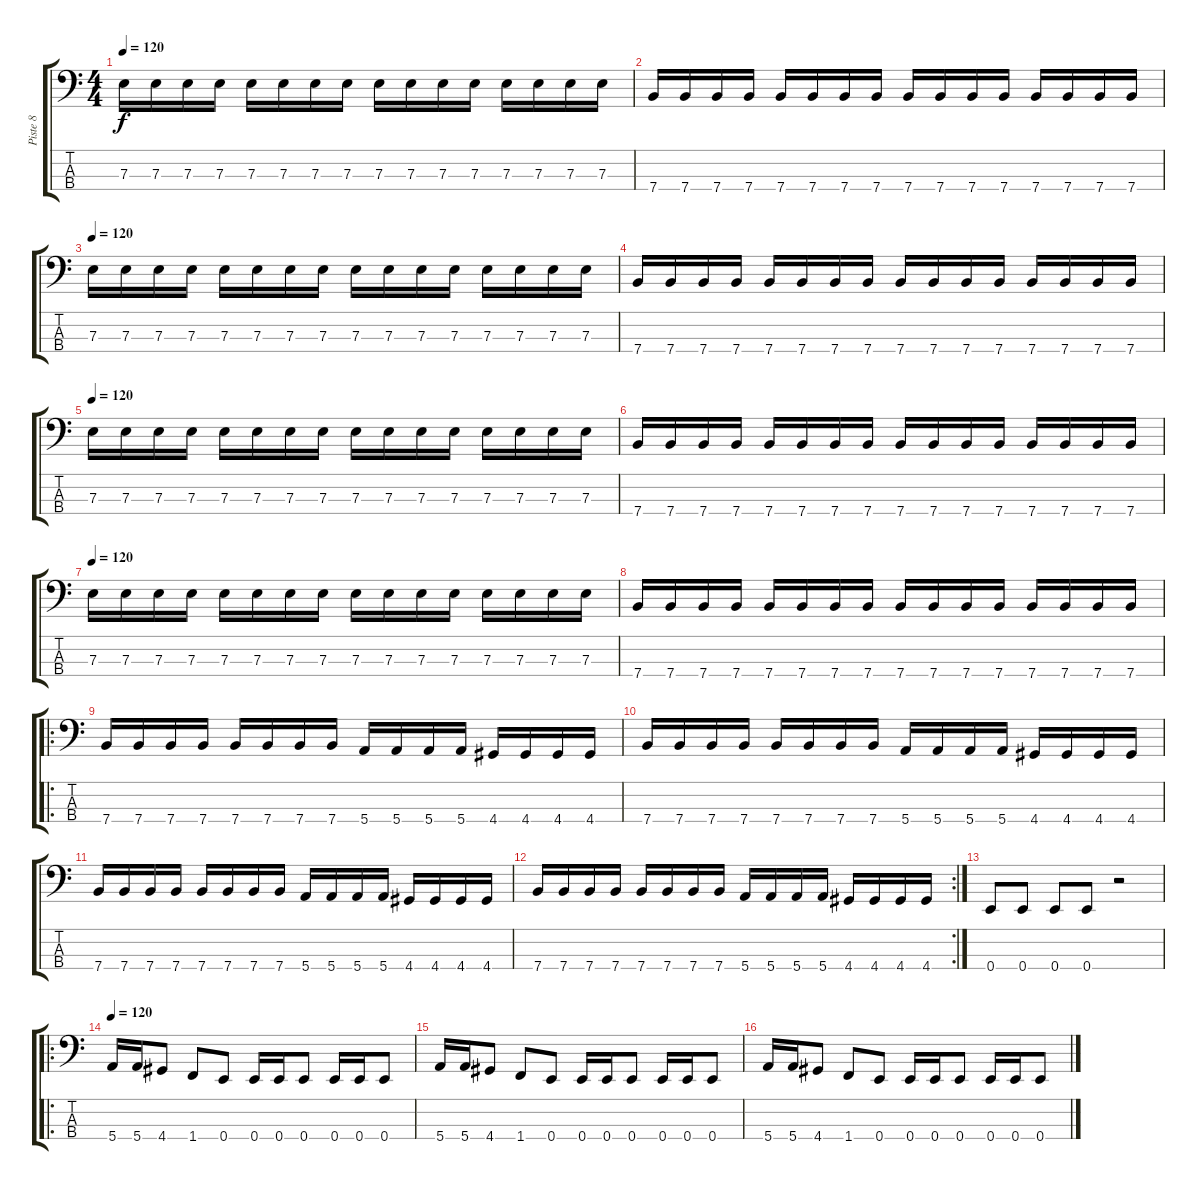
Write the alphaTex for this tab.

\track ("Piste 8" "Piste 8") {instrument electricbasspick}
\staff {score tabs}
\tuning (G2 D2 A1 E1) {hide}
\ts (4 4)
\tempo 120
\clef f4
\ks c
7.3.16{dy f} 7.3.16 7.3.16 7.3.16 7.3.16 7.3.16 7.3.16 7.3.16 7.3.16 7.3.16 7.3.16 7.3.16 7.3.16 7.3.16 7.3.16 7.3.16 |
7.4.16 7.4.16 7.4.16 7.4.16 7.4.16 7.4.16 7.4.16 7.4.16 7.4.16 7.4.16 7.4.16 7.4.16 7.4.16 7.4.16 7.4.16 7.4.16 |
\tempo 120
7.3.16 7.3.16 7.3.16 7.3.16 7.3.16 7.3.16 7.3.16 7.3.16 7.3.16 7.3.16 7.3.16 7.3.16 7.3.16 7.3.16 7.3.16 7.3.16 |
7.4.16 7.4.16 7.4.16 7.4.16 7.4.16 7.4.16 7.4.16 7.4.16 7.4.16 7.4.16 7.4.16 7.4.16 7.4.16 7.4.16 7.4.16 7.4.16 |
\tempo 120
7.3.16 7.3.16 7.3.16 7.3.16 7.3.16 7.3.16 7.3.16 7.3.16 7.3.16 7.3.16 7.3.16 7.3.16 7.3.16 7.3.16 7.3.16 7.3.16 |
7.4.16 7.4.16 7.4.16 7.4.16 7.4.16 7.4.16 7.4.16 7.4.16 7.4.16 7.4.16 7.4.16 7.4.16 7.4.16 7.4.16 7.4.16 7.4.16 |
\tempo 120
7.3.16 7.3.16 7.3.16 7.3.16 7.3.16 7.3.16 7.3.16 7.3.16 7.3.16 7.3.16 7.3.16 7.3.16 7.3.16 7.3.16 7.3.16 7.3.16 |
7.4.16 7.4.16 7.4.16 7.4.16 7.4.16 7.4.16 7.4.16 7.4.16 7.4.16 7.4.16 7.4.16 7.4.16 7.4.16 7.4.16 7.4.16 7.4.16 |
\ro
7.4.16 7.4.16 7.4.16 7.4.16 7.4.16 7.4.16 7.4.16 7.4.16 5.4.16 5.4.16 5.4.16 5.4.16 4.4.16 4.4.16 4.4.16 4.4.16 |
7.4.16 7.4.16 7.4.16 7.4.16 7.4.16 7.4.16 7.4.16 7.4.16 5.4.16 5.4.16 5.4.16 5.4.16 4.4.16 4.4.16 4.4.16 4.4.16 |
7.4.16 7.4.16 7.4.16 7.4.16 7.4.16 7.4.16 7.4.16 7.4.16 5.4.16 5.4.16 5.4.16 5.4.16 4.4.16 4.4.16 4.4.16 4.4.16 |
\rc 2
7.4.16 7.4.16 7.4.16 7.4.16 7.4.16 7.4.16 7.4.16 7.4.16 5.4.16 5.4.16 5.4.16 5.4.16 4.4.16 4.4.16 4.4.16 4.4.16 |
0.4.8 0.4.8 0.4.8 0.4.8 r.2 |
\ro
\tempo 120
5.4.16 5.4.16 4.4.8 1.4.8 0.4.8 0.4.16 0.4.16 0.4.8 0.4.16 0.4.16 0.4.8 |
5.4.16 5.4.16 4.4.8 1.4.8 0.4.8 0.4.16 0.4.16 0.4.8 0.4.16 0.4.16 0.4.8 |
5.4.16 5.4.16 4.4.8 1.4.8 0.4.8 0.4.16 0.4.16 0.4.8 0.4.16 0.4.16 0.4.8
